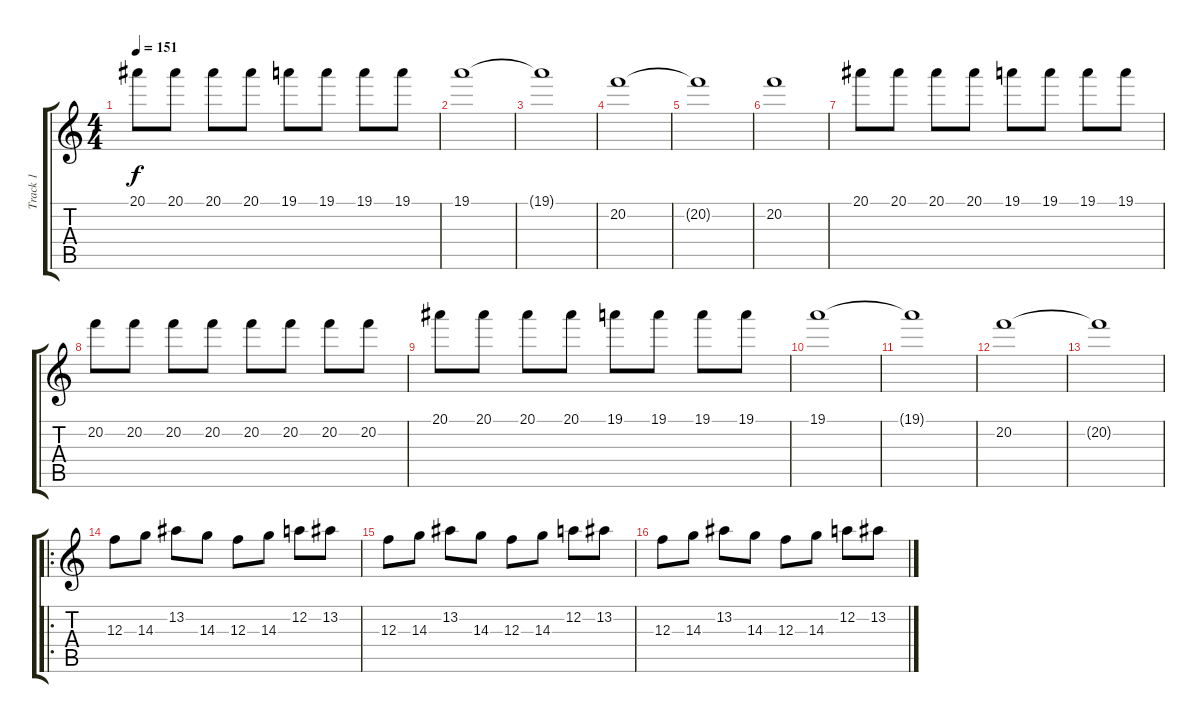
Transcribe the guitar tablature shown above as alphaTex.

\track ("Track 1" "Track 1") {instrument overdrivenguitar}
\staff {score tabs}
\tuning (D4 A3 F3 C3 G2 C2) {hide}
\ts (4 4)
\tempo 151
\clef g2
\ks c
20.1.8{dy f} 20.1.8 20.1.8 20.1.8 19.1.8 19.1.8 19.1.8 19.1.8 |
19.1.1 |
19.1{t}.1 |
20.2.1 |
20.2{t}.1 |
20.2.1 |
20.1.8 20.1.8 20.1.8 20.1.8 19.1.8 19.1.8 19.1.8 19.1.8 |
20.2.8 20.2.8 20.2.8 20.2.8 20.2.8 20.2.8 20.2.8 20.2.8 |
20.1.8 20.1.8 20.1.8 20.1.8 19.1.8 19.1.8 19.1.8 19.1.8 |
19.1.1 |
19.1{t}.1 |
20.2.1 |
20.2{t}.1 |
\ro
12.3.8 14.3.8 13.2.8 14.3.8 12.3.8 14.3.8 12.2.8 13.2.8 |
12.3.8 14.3.8 13.2.8 14.3.8 12.3.8 14.3.8 12.2.8 13.2.8 |
12.3.8 14.3.8 13.2.8 14.3.8 12.3.8 14.3.8 12.2.8 13.2.8
